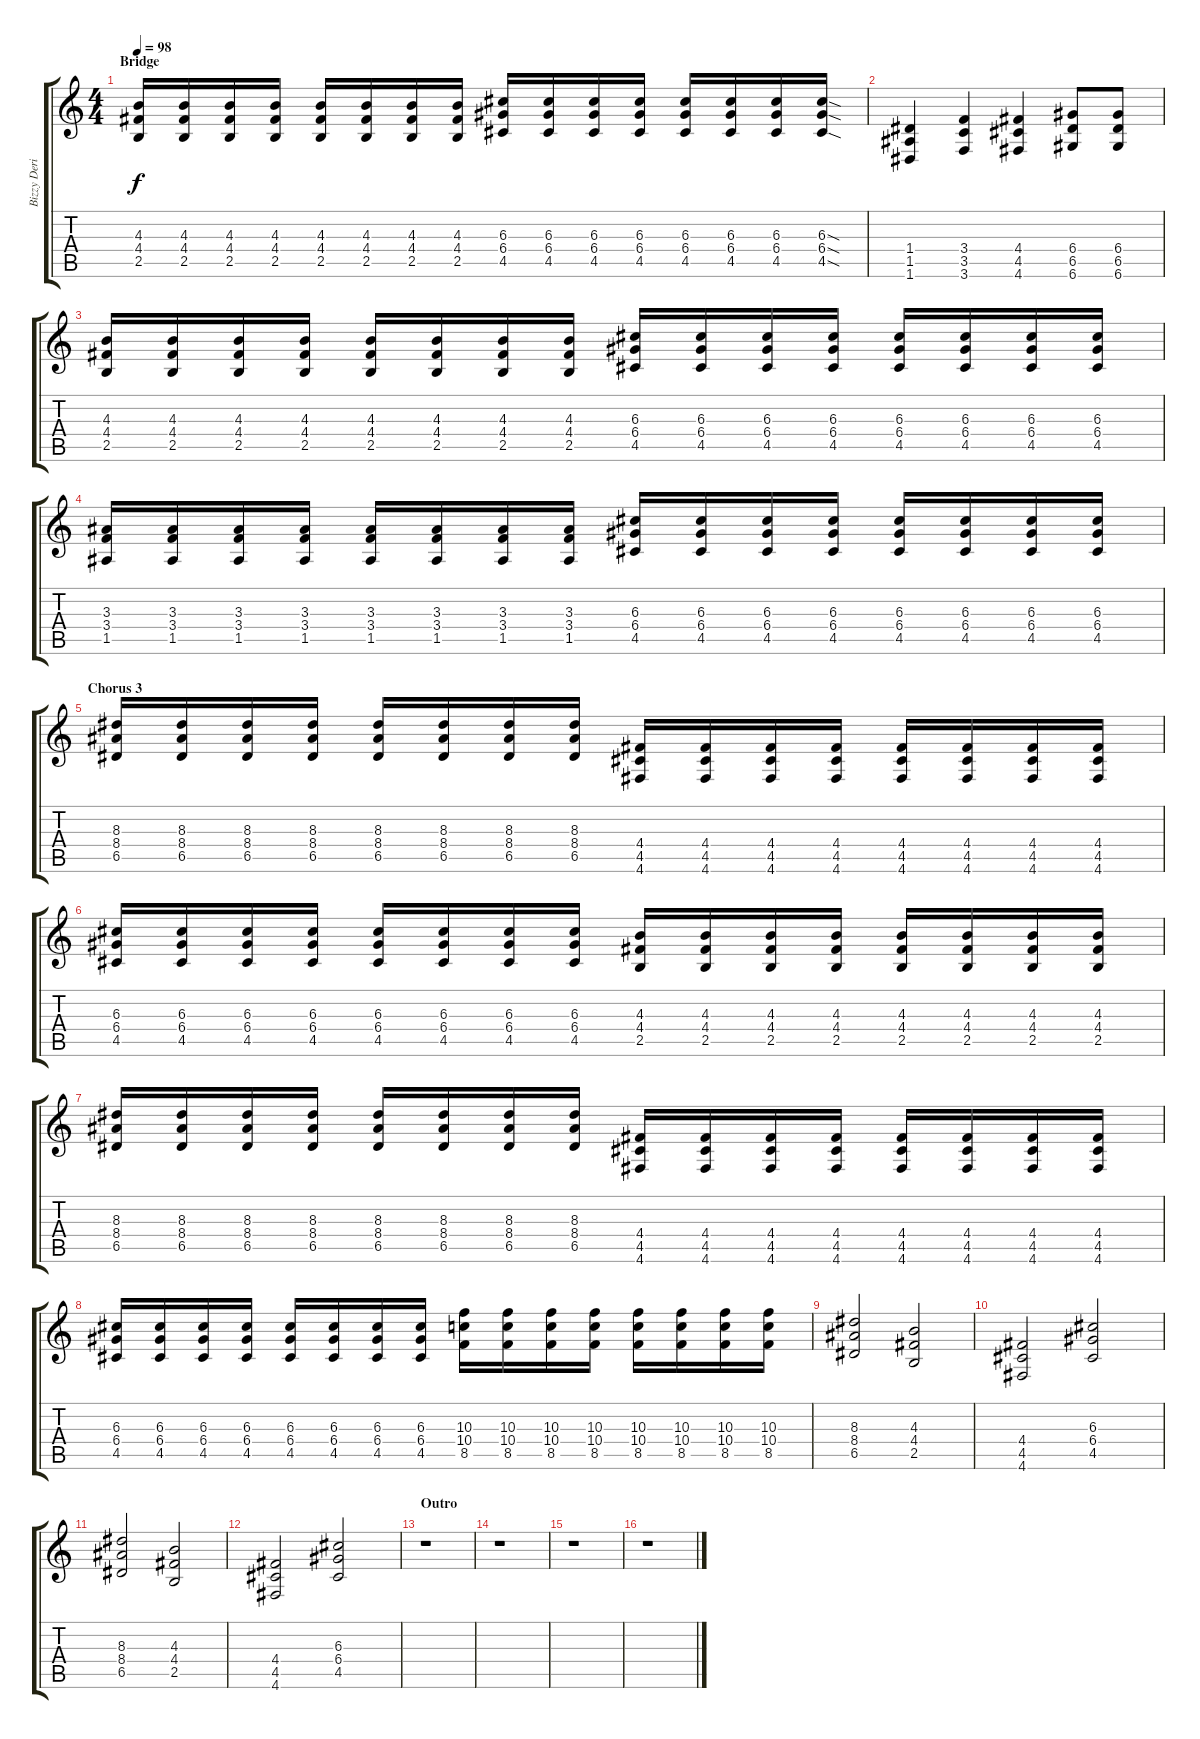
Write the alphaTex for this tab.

\track ("Bizzy Derick - Rythm Guitar" "Bizzy Deri") {instrument overdrivenguitar}
\staff {score tabs}
\tuning (E4 B3 G3 D3 A2 D2) {hide}
\ts (4 4)
\section ("" "Bridge")
\tempo 98
\clef g2
\ks c
(4.3 4.4 2.5).16{dy f} (4.3 4.4 2.5).16 (4.3 4.4 2.5).16 (4.3 4.4 2.5).16 (4.3 4.4 2.5).16 (4.3 4.4 2.5).16 (4.3 4.4 2.5).16 (4.3 4.4 2.5).16 (6.3 6.4 4.5).16 (6.3 6.4 4.5).16 (6.3 6.4 4.5).16 (6.3 6.4 4.5).16 (6.3 6.4 4.5).16 (6.3 6.4 4.5).16 (6.3 6.4 4.5).16 (6.3{sod} 6.4{sod} 4.5{sod}).16 |
(1.4 1.5 1.6).4 (3.4 3.5 3.6).4 (4.4 4.5 4.6).4 (6.4 6.5 6.6).8 (6.4 6.5 6.6).8 |
(4.3 4.4 2.5).16 (4.3 4.4 2.5).16 (4.3 4.4 2.5).16 (4.3 4.4 2.5).16 (4.3 4.4 2.5).16 (4.3 4.4 2.5).16 (4.3 4.4 2.5).16 (4.3 4.4 2.5).16 (6.3 6.4 4.5).16 (6.3 6.4 4.5).16 (6.3 6.4 4.5).16 (6.3 6.4 4.5).16 (6.3 6.4 4.5).16 (6.3 6.4 4.5).16 (6.3 6.4 4.5).16 (6.3 6.4 4.5).16 |
(3.3 3.4 1.5).16 (3.3 3.4 1.5).16 (3.3 3.4 1.5).16 (3.3 3.4 1.5).16 (3.3 3.4 1.5).16 (3.3 3.4 1.5).16 (3.3 3.4 1.5).16 (3.3 3.4 1.5).16 (6.3 6.4 4.5).16 (6.3 6.4 4.5).16 (6.3 6.4 4.5).16 (6.3 6.4 4.5).16 (6.3 6.4 4.5).16 (6.3 6.4 4.5).16 (6.3 6.4 4.5).16 (6.3 6.4 4.5).16 |
\section ("" "Chorus 3")
(8.3 8.4 6.5).16 (8.3 8.4 6.5).16 (8.3 8.4 6.5).16 (8.3 8.4 6.5).16 (8.3 8.4 6.5).16 (8.3 8.4 6.5).16 (8.3 8.4 6.5).16 (8.3 8.4 6.5).16 (4.4 4.5 4.6).16 (4.4 4.5 4.6).16 (4.4 4.5 4.6).16 (4.4 4.5 4.6).16 (4.4 4.5 4.6).16 (4.4 4.5 4.6).16 (4.4 4.5 4.6).16 (4.4 4.5 4.6).16 |
(6.3 6.4 4.5).16 (6.3 6.4 4.5).16 (6.3 6.4 4.5).16 (6.3 6.4 4.5).16 (6.3 6.4 4.5).16 (6.3 6.4 4.5).16 (6.3 6.4 4.5).16 (6.3 6.4 4.5).16 (4.3 4.4 2.5).16 (4.3 4.4 2.5).16 (4.3 4.4 2.5).16 (4.3 4.4 2.5).16 (4.3 4.4 2.5).16 (4.3 4.4 2.5).16 (4.3 4.4 2.5).16 (4.3 4.4 2.5).16 |
(8.3 8.4 6.5).16 (8.3 8.4 6.5).16 (8.3 8.4 6.5).16 (8.3 8.4 6.5).16 (8.3 8.4 6.5).16 (8.3 8.4 6.5).16 (8.3 8.4 6.5).16 (8.3 8.4 6.5).16 (4.4 4.5 4.6).16 (4.4 4.5 4.6).16 (4.4 4.5 4.6).16 (4.4 4.5 4.6).16 (4.4 4.5 4.6).16 (4.4 4.5 4.6).16 (4.4 4.5 4.6).16 (4.4 4.5 4.6).16 |
(6.3 6.4 4.5).16 (6.3 6.4 4.5).16 (6.3 6.4 4.5).16 (6.3 6.4 4.5).16 (6.3 6.4 4.5).16 (6.3 6.4 4.5).16 (6.3 6.4 4.5).16 (6.3 6.4 4.5).16 (10.3 10.4 8.5).16 (10.3 10.4 8.5).16 (10.3 10.4 8.5).16 (10.3 10.4 8.5).16 (10.3 10.4 8.5).16 (10.3 10.4 8.5).16 (10.3 10.4 8.5).16 (10.3 10.4 8.5).16 |
(8.3 8.4 6.5).2 (4.3 4.4 2.5).2 |
(4.4 4.5 4.6).2 (6.3 6.4 4.5).2 |
(8.3 8.4 6.5).2 (4.3 4.4 2.5).2 |
(4.4 4.5 4.6).2 (6.3 6.4 4.5).2 |
\section ("" "Outro")
r.1 |
r.1 |
r.1 |
r.1
